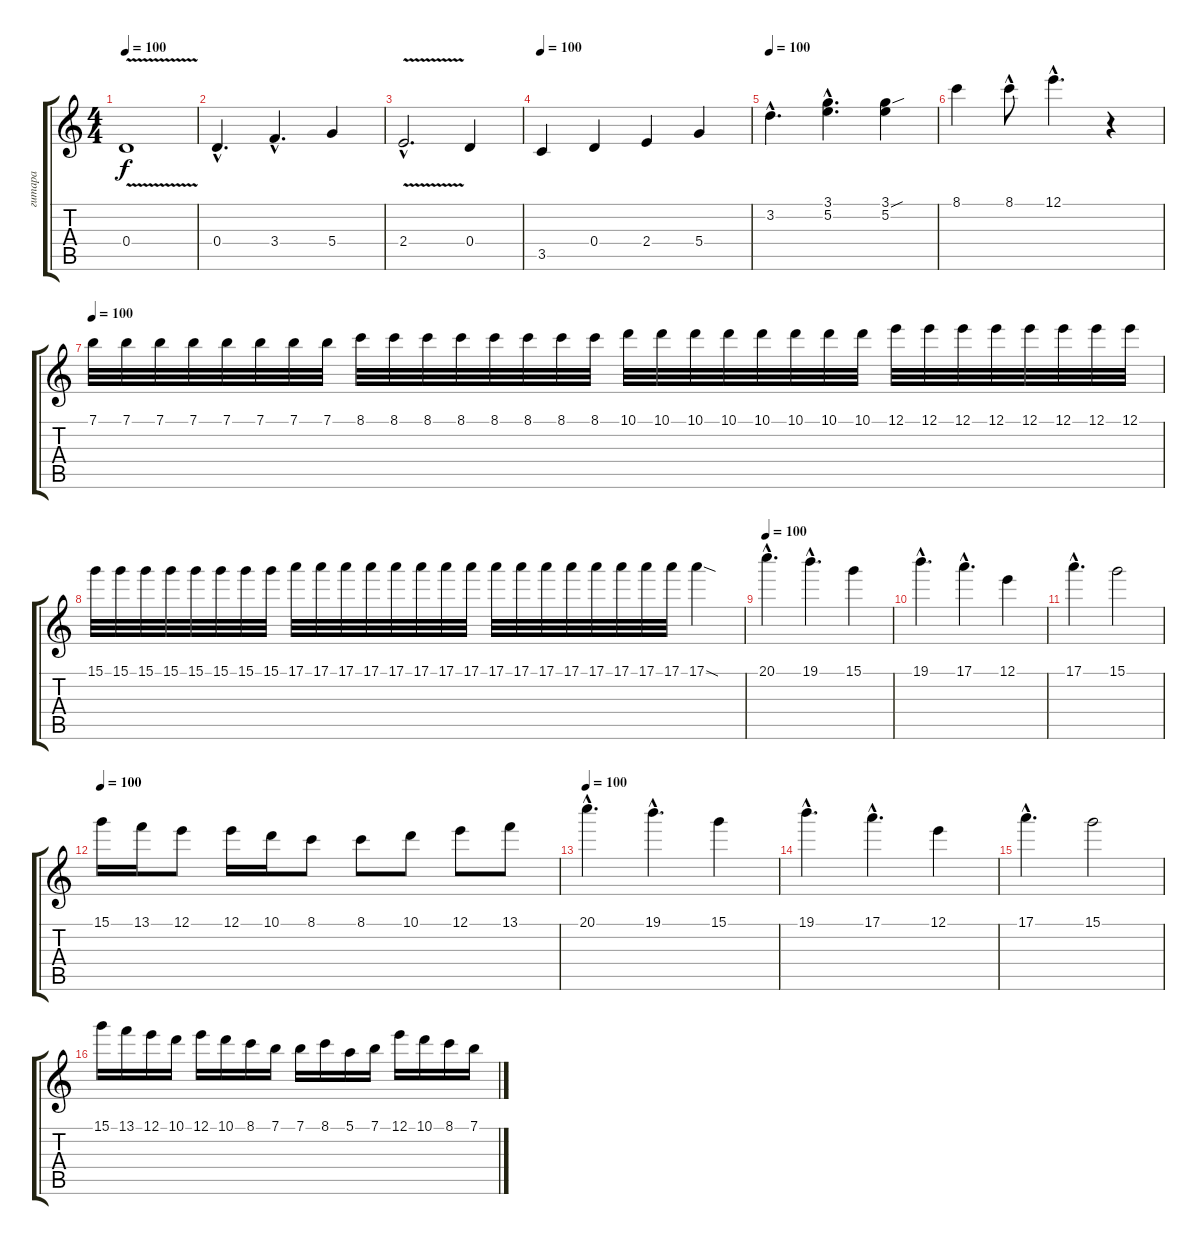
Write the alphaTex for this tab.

\track ("гитара" "гитара") {instrument distortionguitar}
\staff {score tabs}
\tuning (E4 B3 G3 D3 A2 E2) {hide}
\ts (4 4)
\tempo 100
\clef g2
\ks c
0.4{v}.1{dy f} |
0.4{hac}.4{d} 3.4{hac}.4{d} 5.4.4 |
2.4{v hac}.2{d} 0.4.4 |
\tempo 100
3.5.4 0.4.4 2.4.4 5.4.4 |
\tempo 100
3.2{hac}.4{d} (3.1{hac} 5.2{hac}).4{d} (3.1{sou} 5.2).4 |
8.1.4 8.1{hac}.8 12.1{hac}.4{d} r.4 |
\tempo 100
7.1.32 7.1.32 7.1.32 7.1.32 7.1.32 7.1.32 7.1.32 7.1.32 8.1.32 8.1.32 8.1.32 8.1.32 8.1.32 8.1.32 8.1.32 8.1.32 10.1.32 10.1.32 10.1.32 10.1.32 10.1.32 10.1.32 10.1.32 10.1.32 12.1.32 12.1.32 12.1.32 12.1.32 12.1.32 12.1.32 12.1.32 12.1.32 |
15.1.32 15.1.32 15.1.32 15.1.32 15.1.32 15.1.32 15.1.32 15.1.32 17.1.32 17.1.32 17.1.32 17.1.32 17.1.32 17.1.32 17.1.32 17.1.32 17.1.32 17.1.32 17.1.32 17.1.32 17.1.32 17.1.32 17.1.32 17.1.32 17.1{sod}.4 |
\tempo 100
20.1{hac}.4{d} 19.1{hac}.4{d} 15.1.4 |
19.1{hac}.4{d} 17.1{hac}.4{d} 12.1.4 |
17.1{hac}.4{d} 15.1.2 |
\tempo 100
15.1.16 13.1.16 12.1.8 12.1.16 10.1.16 8.1.8 8.1.8 10.1.8 12.1.8 13.1.8 |
\tempo 100
20.1{hac}.4{d} 19.1{hac}.4{d} 15.1.4 |
19.1{hac}.4{d} 17.1{hac}.4{d} 12.1.4 |
17.1{hac}.4{d} 15.1.2 |
15.1.16 13.1.16 12.1.16 10.1.16 12.1.16 10.1.16 8.1.16 7.1.16 7.1.16 8.1.16 5.1.16 7.1.16 12.1.16 10.1.16 8.1.16 7.1.16
